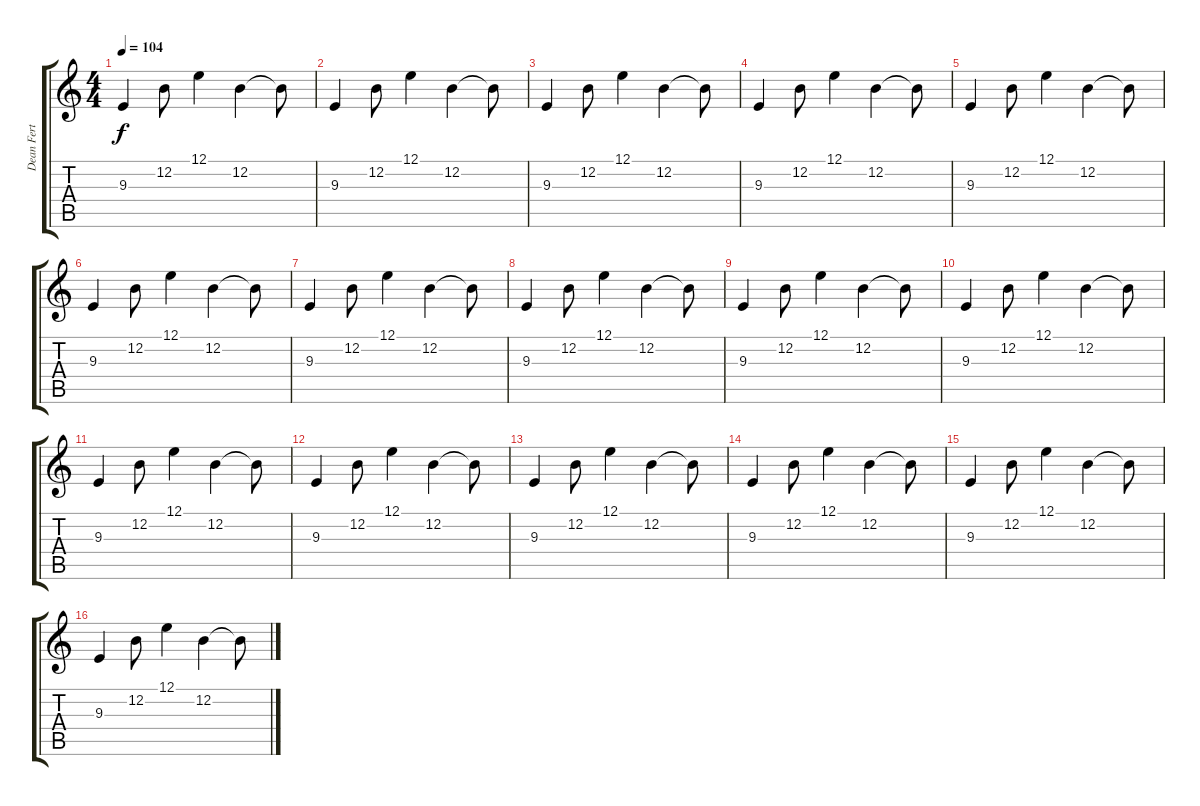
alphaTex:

\track (" Dean Fertita (Piano)" " Dean Fert") {instrument electricgrandpiano}
\staff {score tabs}
\tuning (E4 B3 G3 D3 A2 E2) {hide}
\ts (4 4)
\tempo 104
\clef g2
\ks c
9.3.4{dy f} 12.2.8 12.1.4 12.2.4 12.2{t}.8 |
9.3.4 12.2.8 12.1.4 12.2.4 12.2{t}.8 |
9.3.4 12.2.8 12.1.4 12.2.4 12.2{t}.8 |
9.3.4 12.2.8 12.1.4 12.2.4 12.2{t}.8 |
9.3.4 12.2.8 12.1.4 12.2.4 12.2{t}.8 |
9.3.4 12.2.8 12.1.4 12.2.4 12.2{t}.8 |
9.3.4 12.2.8 12.1.4 12.2.4 12.2{t}.8 |
9.3.4 12.2.8 12.1.4 12.2.4 12.2{t}.8 |
9.3.4 12.2.8 12.1.4 12.2.4 12.2{t}.8 |
9.3.4 12.2.8 12.1.4 12.2.4 12.2{t}.8 |
9.3.4 12.2.8 12.1.4 12.2.4 12.2{t}.8 |
9.3.4 12.2.8 12.1.4 12.2.4 12.2{t}.8 |
9.3.4 12.2.8 12.1.4 12.2.4 12.2{t}.8 |
9.3.4 12.2.8 12.1.4 12.2.4 12.2{t}.8 |
9.3.4 12.2.8 12.1.4 12.2.4 12.2{t}.8 |
9.3.4 12.2.8 12.1.4 12.2.4 12.2{t}.8
